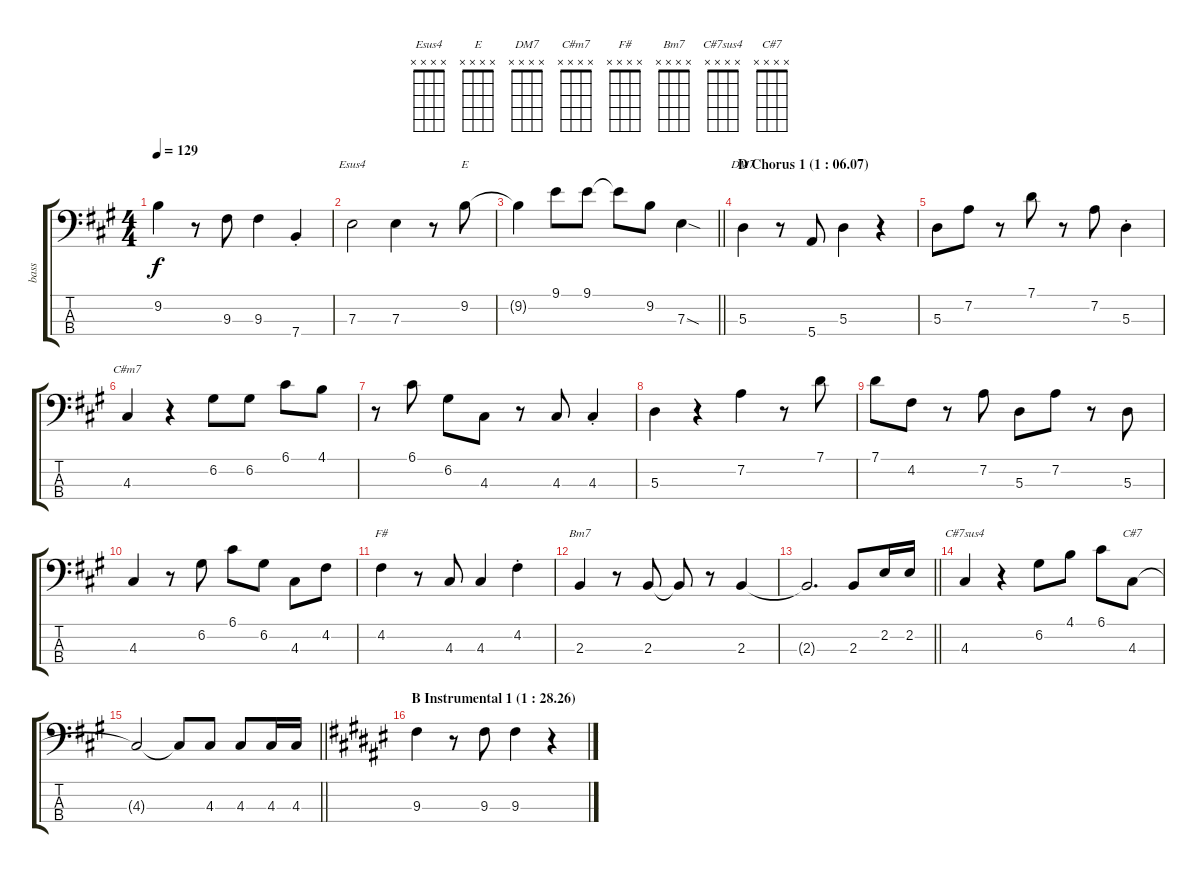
\track ("bass" "bass") {instrument electricbassfinger}
\staff {score tabs}
\tuning (G2 D2 A1 E1) {hide}
\chord ("Esus4" x x x x)
\chord ("E" x x x x)
\chord ("DM7" x x x x)
\chord ("C#m7" x x x x)
\chord ("F#" x x x x)
\chord ("Bm7" x x x x)
\chord ("C#7sus4" x x x x)
\chord ("C#7" x x x x)
\ts (4 4)
\tempo 129
\clef f4
\ks a
9.2.4{dy f} r.8 9.3.8 9.3.4 7.4{st}.4 |
7.3.2{ch "Esus4"} 7.3.4 r.8 9.2.8{ch "E"} |
\barLineRight lightlight
9.2{t}.4 9.1.8 9.1.8 9.1{t}.8 9.2.8 7.3{sod}.4 |
\section ("" "D Chorus 1 (1 : 06.07)")
5.3.4{ch "DM7"} r.8 5.4.8 5.3.4 r.4 |
5.3.8 7.2.8 r.8 7.1.8 r.8 7.2.8 5.3{st}.4 |
4.3.4{ch "C#m7"} r.4 6.2.8 6.2.8 6.1.8 4.1.8 |
r.8 6.1.8 6.2.8 4.3.8 r.8 4.3.8 4.3{st}.4 |
5.3.4 r.4 7.2.4 r.8 7.1.8 |
7.1.8 4.2.8 r.8 7.2.8 5.3.8 7.2.8 r.8 5.3.8 |
4.3.4 r.8 6.2.8 6.1.8 6.2.8 4.3.8 4.2.8 |
4.2.4{ch "F#"} r.8 4.3.8 4.3.4 4.2{st}.4 |
2.3.4{ch "Bm7"} r.8 2.3.8 2.3{t}.8 r.8 2.3.4 |
\barLineRight lightlight
2.3{t}.2{d} 2.3.8 2.2.16 2.2.16 |
4.3.4{ch "C#7sus4"} r.4 6.2.8 4.1.8 6.1.8 4.3.8{ch "C#7"} |
\barLineRight lightlight
4.3{t}.2 4.3{t}.8 4.3.8 4.3.8 4.3.16 4.3.16 |
\section ("" "B Instrumental 1 (1 : 28.26)")
\ks f#
9.3.4 r.8 9.3.8 9.3.4 r.4
